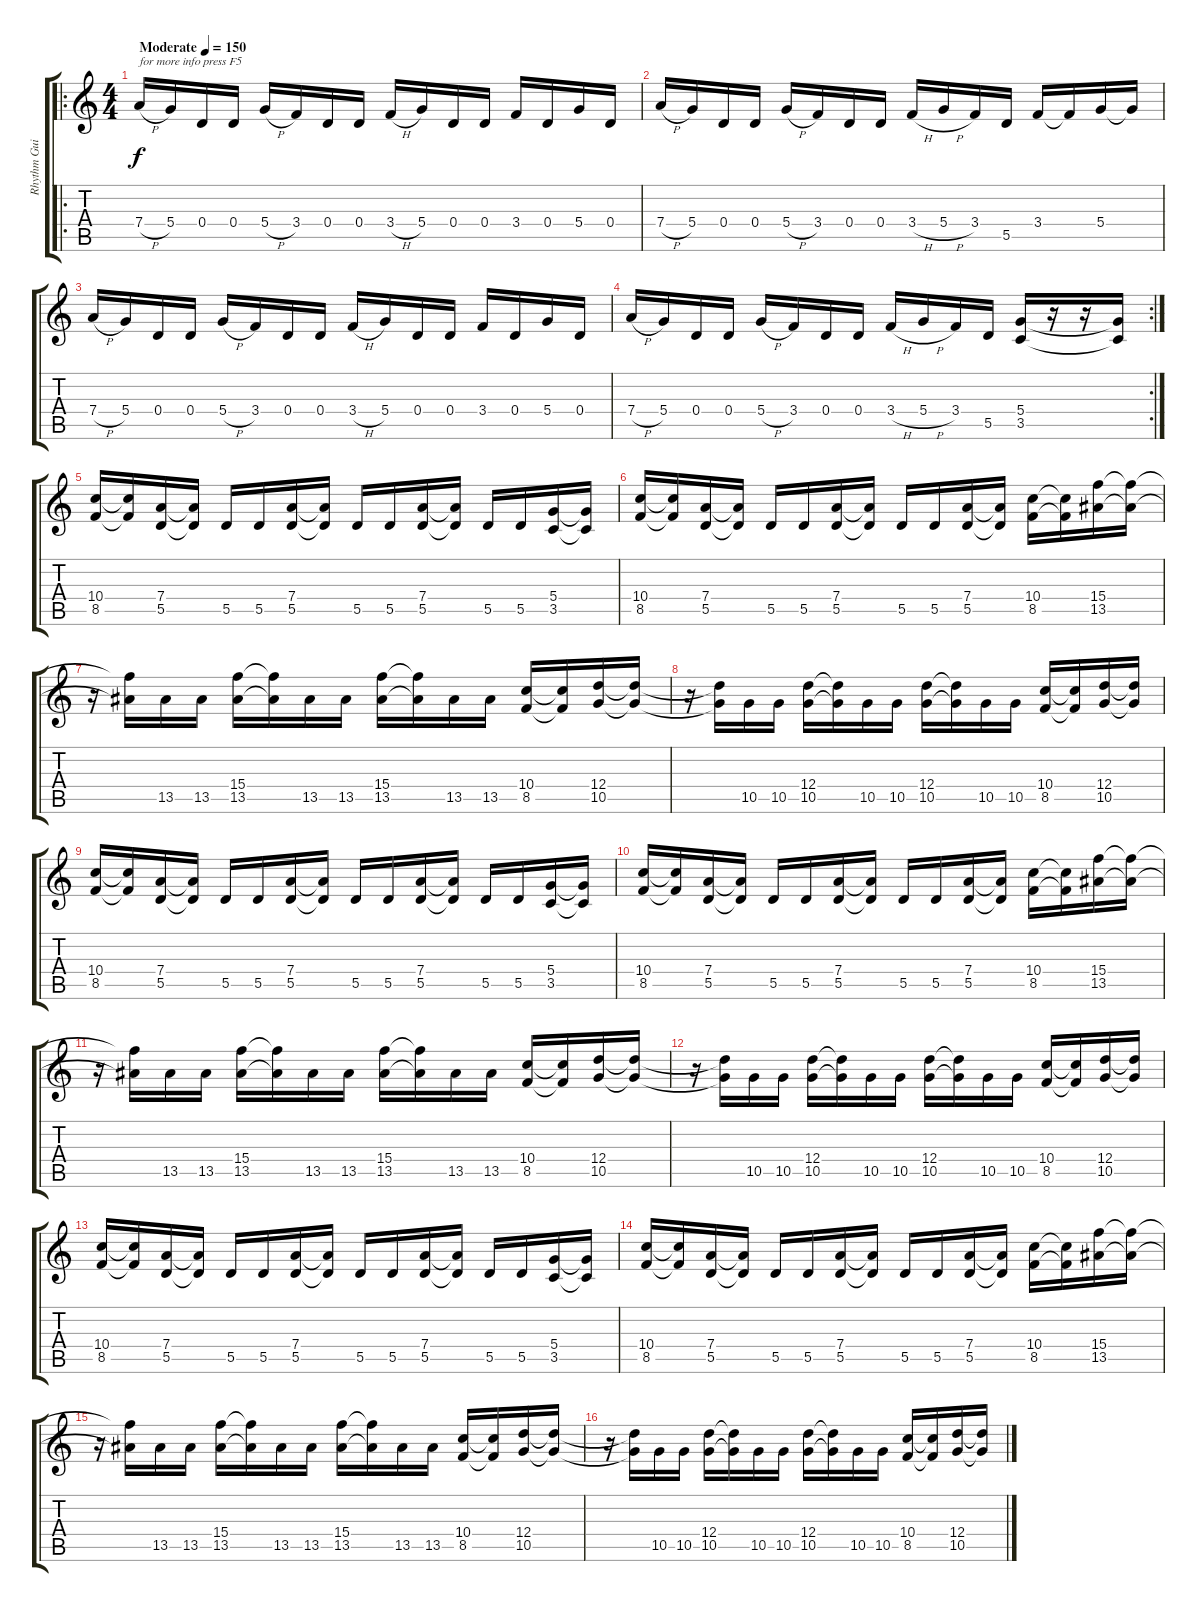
\track ("Rhythm Guitar" "Rhythm Gui") {instrument distortionguitar}
\staff {score tabs}
\tuning (E4 B3 G3 D3 A2 E2) {hide}
\ro
\ts (4 4)
\tempo (150 "Moderate")
\clef g2
\ks c
7.4{h}.16{txt "for more info press F5" dy f instrument distortionguitar} 5.4.16 0.4.16 0.4.16 5.4{h}.16 3.4.16 0.4.16 0.4.16 3.4{h}.16 5.4.16 0.4.16 0.4.16 3.4.16 0.4.16 5.4.16 0.4.16 |
7.4{h}.16 5.4.16 0.4.16 0.4.16 5.4{h}.16 3.4.16 0.4.16 0.4.16 3.4{h}.16 5.4{h}.16 3.4.16 5.5.16 3.4.16 3.4{t}.16 5.4.16 5.4{t}.16 |
7.4{h}.16 5.4.16 0.4.16 0.4.16 5.4{h}.16 3.4.16 0.4.16 0.4.16 3.4{h}.16 5.4.16 0.4.16 0.4.16 3.4.16 0.4.16 5.4.16 0.4.16 |
\rc 2
7.4{h}.16 5.4.16 0.4.16 0.4.16 5.4{h}.16 3.4.16 0.4.16 0.4.16 3.4{h}.16 5.4{h}.16 3.4.16 5.5.16 (5.4 3.5).16 r.16 r.16 (5.4{t} 3.5{t}).16 |
(10.4 8.5).16 (10.4{t} 8.5{t}).16 (7.4 5.5).16 (7.4{t} 5.5{t}).16 5.5.16 5.5.16 (7.4 5.5).16 (7.4{t} 5.5{t}).16 5.5.16 5.5.16 (7.4 5.5).16 (7.4{t} 5.5{t}).16 5.5.16 5.5.16 (5.4 3.5).16 (5.4{t} 3.5{t}).16 |
(10.4 8.5).16 (10.4{t} 8.5{t}).16 (7.4 5.5).16 (7.4{t} 5.5{t}).16 5.5.16 5.5.16 (7.4 5.5).16 (7.4{t} 5.5{t}).16 5.5.16 5.5.16 (7.4 5.5).16 (7.4{t} 5.5{t}).16 (10.4 8.5).16 (10.4{t} 8.5{t}).16 (15.4 13.5).16 (15.4{t} 13.5{t}).16 |
r.16 (15.4{t} 13.5{t}).16 13.5.16 13.5.16 (15.4 13.5).16 (15.4{t} 13.5{t}).16 13.5.16 13.5.16 (15.4 13.5).16 (15.4{t} 13.5{t}).16 13.5.16 13.5.16 (10.4 8.5).16 (10.4{t} 8.5{t}).16 (12.4 10.5).16 (12.4{t} 10.5{t}).16 |
r.16 (12.4{t} 10.5{t}).16 10.5.16 10.5.16 (12.4 10.5).16 (12.4{t} 10.5{t}).16 10.5.16 10.5.16 (12.4 10.5).16 (12.4{t} 10.5{t}).16 10.5.16 10.5.16 (10.4 8.5).16 (10.4{t} 8.5{t}).16 (12.4 10.5).16 (12.4{t} 10.5{t}).16 |
(10.4 8.5).16 (10.4{t} 8.5{t}).16 (7.4 5.5).16 (7.4{t} 5.5{t}).16 5.5.16 5.5.16 (7.4 5.5).16 (7.4{t} 5.5{t}).16 5.5.16 5.5.16 (7.4 5.5).16 (7.4{t} 5.5{t}).16 5.5.16 5.5.16 (5.4 3.5).16 (5.4{t} 3.5{t}).16 |
(10.4 8.5).16 (10.4{t} 8.5{t}).16 (7.4 5.5).16 (7.4{t} 5.5{t}).16 5.5.16 5.5.16 (7.4 5.5).16 (7.4{t} 5.5{t}).16 5.5.16 5.5.16 (7.4 5.5).16 (7.4{t} 5.5{t}).16 (10.4 8.5).16 (10.4{t} 8.5{t}).16 (15.4 13.5).16 (15.4{t} 13.5{t}).16 |
r.16 (15.4{t} 13.5{t}).16 13.5.16 13.5.16 (15.4 13.5).16 (15.4{t} 13.5{t}).16 13.5.16 13.5.16 (15.4 13.5).16 (15.4{t} 13.5{t}).16 13.5.16 13.5.16 (10.4 8.5).16 (10.4{t} 8.5{t}).16 (12.4 10.5).16 (12.4{t} 10.5{t}).16 |
r.16 (12.4{t} 10.5{t}).16 10.5.16 10.5.16 (12.4 10.5).16 (12.4{t} 10.5{t}).16 10.5.16 10.5.16 (12.4 10.5).16 (12.4{t} 10.5{t}).16 10.5.16 10.5.16 (10.4 8.5).16 (10.4{t} 8.5{t}).16 (12.4 10.5).16 (12.4{t} 10.5{t}).16 |
(10.4 8.5).16 (10.4{t} 8.5{t}).16 (7.4 5.5).16 (7.4{t} 5.5{t}).16 5.5.16 5.5.16 (7.4 5.5).16 (7.4{t} 5.5{t}).16 5.5.16 5.5.16 (7.4 5.5).16 (7.4{t} 5.5{t}).16 5.5.16 5.5.16 (5.4 3.5).16 (5.4{t} 3.5{t}).16 |
(10.4 8.5).16 (10.4{t} 8.5{t}).16 (7.4 5.5).16 (7.4{t} 5.5{t}).16 5.5.16 5.5.16 (7.4 5.5).16 (7.4{t} 5.5{t}).16 5.5.16 5.5.16 (7.4 5.5).16 (7.4{t} 5.5{t}).16 (10.4 8.5).16 (10.4{t} 8.5{t}).16 (15.4 13.5).16 (15.4{t} 13.5{t}).16 |
r.16 (15.4{t} 13.5{t}).16 13.5.16 13.5.16 (15.4 13.5).16 (15.4{t} 13.5{t}).16 13.5.16 13.5.16 (15.4 13.5).16 (15.4{t} 13.5{t}).16 13.5.16 13.5.16 (10.4 8.5).16 (10.4{t} 8.5{t}).16 (12.4 10.5).16 (12.4{t} 10.5{t}).16 |
r.16 (12.4{t} 10.5{t}).16 10.5.16 10.5.16 (12.4 10.5).16 (12.4{t} 10.5{t}).16 10.5.16 10.5.16 (12.4 10.5).16 (12.4{t} 10.5{t}).16 10.5.16 10.5.16 (10.4 8.5).16 (10.4{t} 8.5{t}).16 (12.4 10.5).16 (12.4{t} 10.5{t}).16
